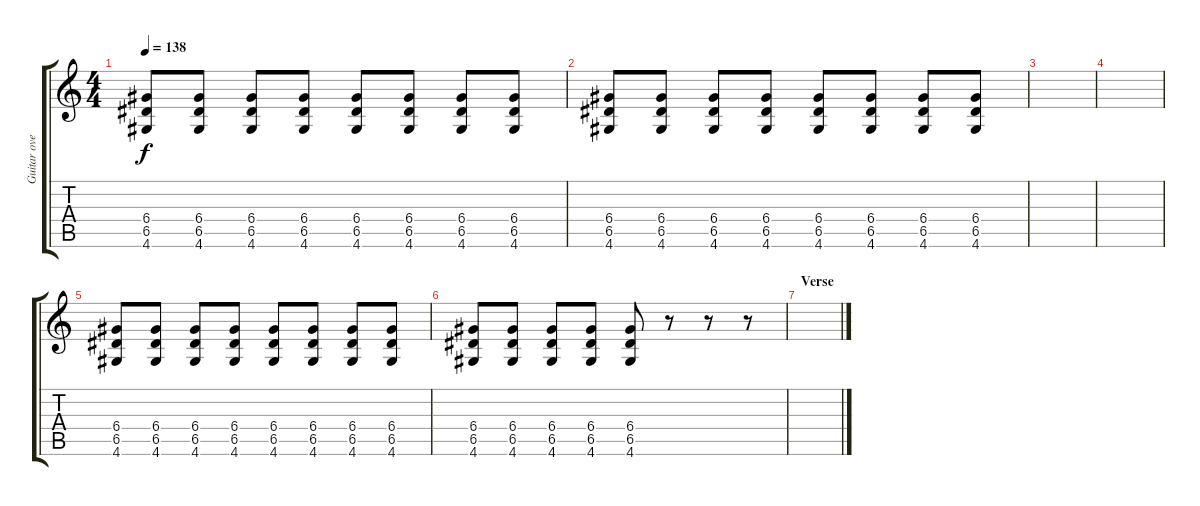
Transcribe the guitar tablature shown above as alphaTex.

\track ("Guitar overdubs" "Guitar ove") {instrument distortionguitar}
\staff {score tabs}
\tuning (E4 B3 G3 D3 A2 E2) {hide}
\ts (4 4)
\tempo 138
\clef g2
\ks c
(6.4 6.5 4.6).8{dy f} (6.4 6.5 4.6).8 (6.4 6.5 4.6).8 (6.4 6.5 4.6).8 (6.4 6.5 4.6).8 (6.4 6.5 4.6).8 (6.4 6.5 4.6).8 (6.4 6.5 4.6).8 |
(6.4 6.5 4.6).8 (6.4 6.5 4.6).8 (6.4 6.5 4.6).8 (6.4 6.5 4.6).8 (6.4 6.5 4.6).8 (6.4 6.5 4.6).8 (6.4 6.5 4.6).8 (6.4 6.5 4.6).8 |
|
|
(6.4 6.5 4.6).8 (6.4 6.5 4.6).8 (6.4 6.5 4.6).8 (6.4 6.5 4.6).8 (6.4 6.5 4.6).8 (6.4 6.5 4.6).8 (6.4 6.5 4.6).8 (6.4 6.5 4.6).8 |
(6.4 6.5 4.6).8 (6.4 6.5 4.6).8 (6.4 6.5 4.6).8 (6.4 6.5 4.6).8 (6.4 6.5 4.6).8 r.8 r.8 r.8 |
\section ("" "Verse")
